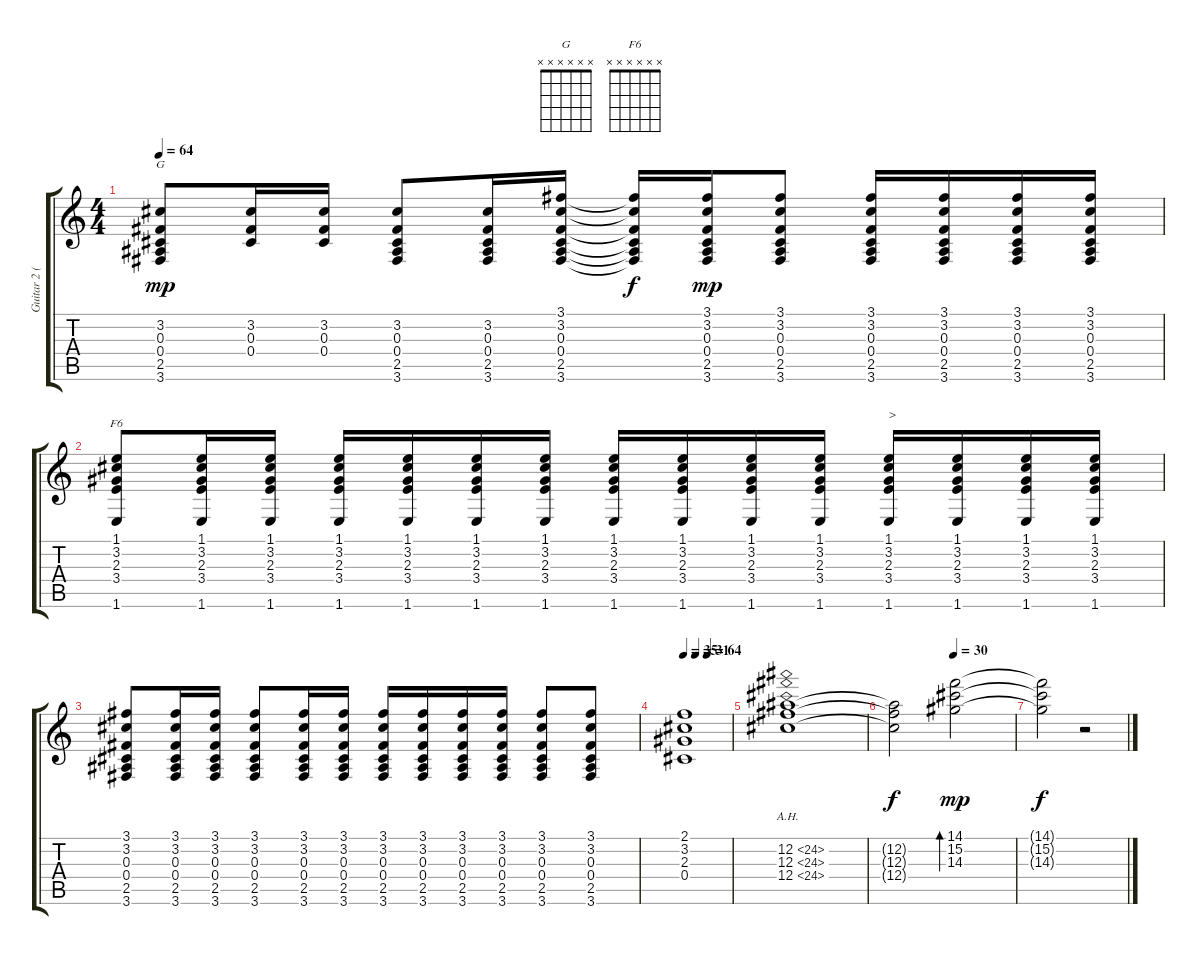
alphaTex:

\track ("Guitar 2 (Izzy)" "Guitar 2 (") {instrument acousticguitarsteel}
\staff {score tabs}
\tuning (Eb4 Bb3 Gb3 Db3 Ab2 Eb2) {hide}
\chord ("G" x x x x x x)
\chord ("F6" x x x x x x)
\ts (4 4)
\tempo 64
\clef g2
\ks c
(3.2 0.3 0.4 2.5 3.6).8{ch "G" dy mp} (3.2 0.3 0.4).16 (3.2 0.3 0.4).16 (3.2 0.3 0.4 2.5 3.6).8 (3.2 0.3 0.4 2.5 3.6).16 (3.1 3.2 0.3 0.4 2.5 3.6).16 (3.1{t} 3.2{t} 0.3{t} 0.4{t} 2.5{t} 3.6{t}).16{dy f} (3.1 3.2 0.3 0.4 2.5 3.6).16{dy mp} (3.1 3.2 0.3 0.4 2.5 3.6).8 (3.1 3.2 0.3 0.4 2.5 3.6).16 (3.1 3.2 0.3 0.4 2.5 3.6).16 (3.1 3.2 0.3 0.4 2.5 3.6).16 (3.1 3.2 0.3 0.4 2.5 3.6).16 |
(1.1 3.2 2.3 3.4 1.6).8{ch "F6"} (1.1 3.2 2.3 3.4 1.6).16 (1.1 3.2 2.3 3.4 1.6).16 (1.1 3.2 2.3 3.4 1.6).16 (1.1 3.2 2.3 3.4 1.6).16 (1.1 3.2 2.3 3.4 1.6).16 (1.1 3.2 2.3 3.4 1.6).16 (1.1 3.2 2.3 3.4 1.6).16 (1.1 3.2 2.3 3.4 1.6).16 (1.1 3.2 2.3 3.4 1.6).16 (1.1 3.2 2.3 3.4 1.6).16 (1.1 3.2 2.3 3.4 1.6).16{txt ">"} (1.1 3.2 2.3 3.4 1.6).16 (1.1 3.2 2.3 3.4 1.6).16 (1.1 3.2 2.3 3.4 1.6).16 |
(3.1 3.2 0.3 0.4 2.5 3.6).8 (3.1 3.2 0.3 0.4 2.5 3.6).16 (3.1 3.2 0.3 0.4 2.5 3.6).16 (3.1 3.2 0.3 0.4 2.5 3.6).8 (3.1 3.2 0.3 0.4 2.5 3.6).16 (3.1 3.2 0.3 0.4 2.5 3.6).16 (3.1 3.2 0.3 0.4 2.5 3.6).16 (3.1 3.2 0.3 0.4 2.5 3.6).16 (3.1 3.2 0.3 0.4 2.5 3.6).16 (3.1 3.2 0.3 0.4 2.5 3.6).16 (3.1 3.2 0.3 0.4 2.5 3.6).8 (3.1 3.2 0.3 0.4 2.5 3.6).8 |
\tempo 35
\tempo (31 0.25)
\tempo (64 0.5)
(2.1 3.2 2.3 0.4).1 |
(12.2{ah 12} 12.3{ah 12} 12.4{ah 12}).1 |
\tempo (30 0.5)
(12.2{t} 12.3{t} 12.4{t}).2{dy f} (14.1 15.2 14.3).2{bd 120 dy mp} |
(14.1{t} 15.2{t} 14.3{t}).2{dy f} r.2
